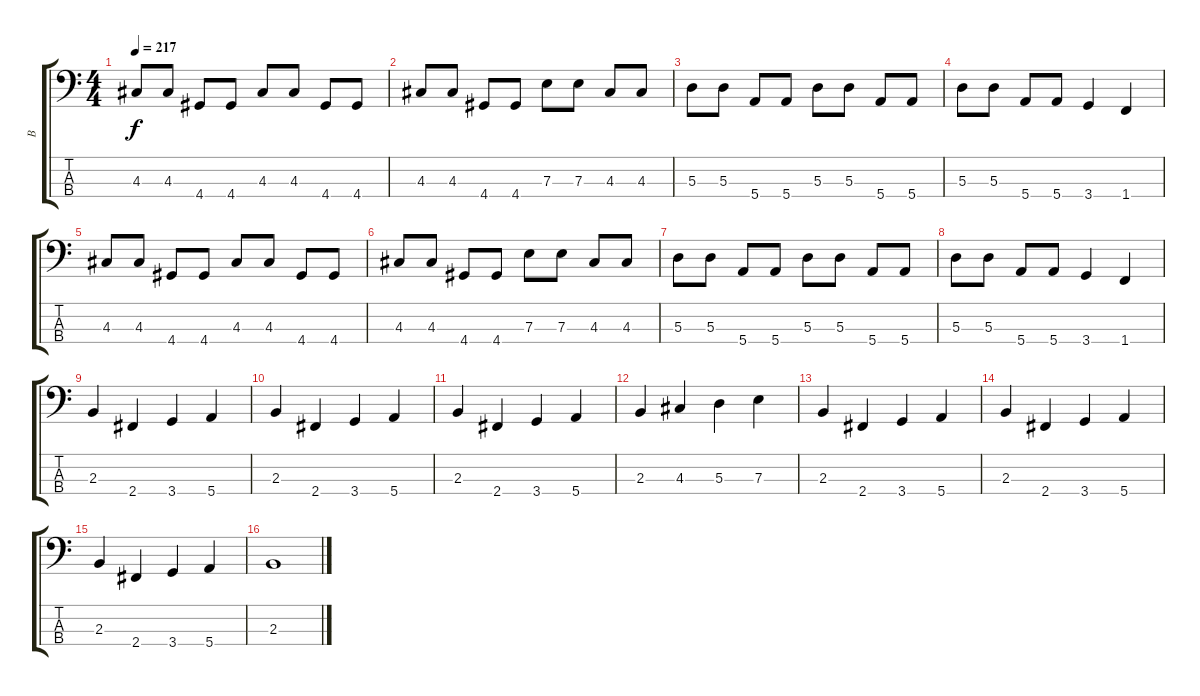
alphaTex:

\track ("B" "B") {instrument electricbasspick}
\staff {score tabs}
\tuning (G2 D2 A1 E1) {hide}
\ts (4 4)
\tempo 217
\clef f4
\ks c
4.3.8{dy f} 4.3.8 4.4.8 4.4.8 4.3.8 4.3.8 4.4.8 4.4.8 |
4.3.8 4.3.8 4.4.8 4.4.8 7.3.8 7.3.8 4.3.8 4.3.8 |
5.3.8 5.3.8 5.4.8 5.4.8 5.3.8 5.3.8 5.4.8 5.4.8 |
5.3.8 5.3.8 5.4.8 5.4.8 3.4.4 1.4.4 |
4.3.8 4.3.8 4.4.8 4.4.8 4.3.8 4.3.8 4.4.8 4.4.8 |
4.3.8 4.3.8 4.4.8 4.4.8 7.3.8 7.3.8 4.3.8 4.3.8 |
5.3.8 5.3.8 5.4.8 5.4.8 5.3.8 5.3.8 5.4.8 5.4.8 |
5.3.8 5.3.8 5.4.8 5.4.8 3.4.4 1.4.4 |
2.3.4 2.4.4 3.4.4 5.4.4 |
2.3.4 2.4.4 3.4.4 5.4.4 |
2.3.4 2.4.4 3.4.4 5.4.4 |
2.3.4 4.3.4 5.3.4 7.3.4 |
2.3.4 2.4.4 3.4.4 5.4.4 |
2.3.4 2.4.4 3.4.4 5.4.4 |
2.3.4 2.4.4 3.4.4 5.4.4 |
2.3.1
